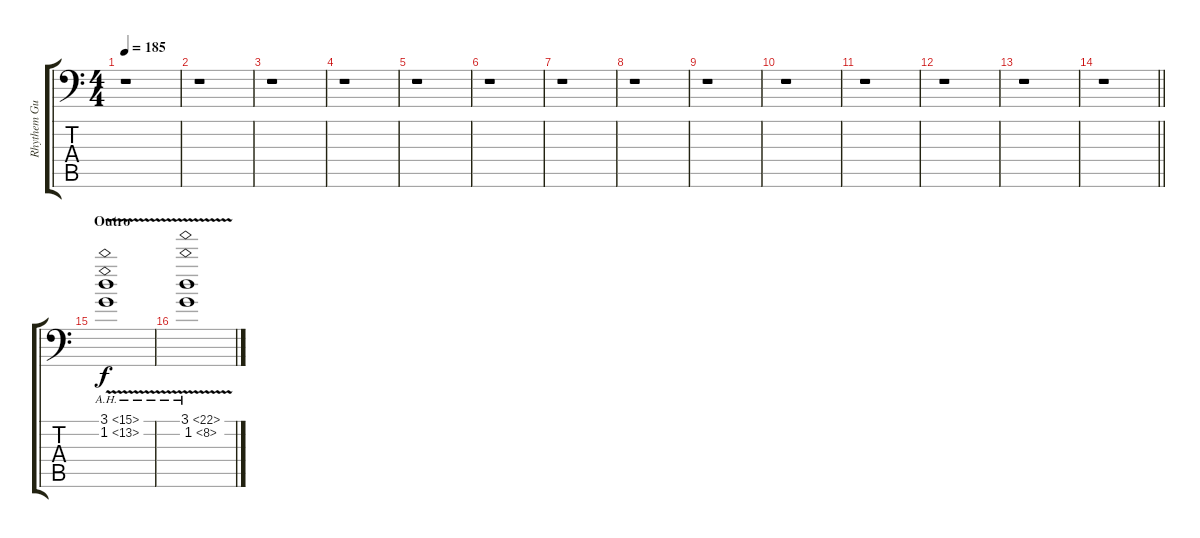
\track ("Rhythem Guitar" "Rhythem Gu") {instrument distortionguitar}
\staff {score tabs}
\tuning (B3 Gb3 D3 A2 E2 A1) {hide}
\ts (4 4)
\tempo 185
\clef f4
\ks c
r.1{dy f} |
r.1 |
r.1 |
r.1 |
r.1 |
r.1 |
r.1 |
r.1 |
r.1 |
r.1 |
r.1 |
r.1 |
r.1 |
\barLineRight lightlight
r.1 |
\section ("" "Outro")
(3.1{ah 12 v} 1.2{ah 12}).1{volume 1} |
(3.1{ah 19 v} 1.2{ah 7}).1{volume 13}
